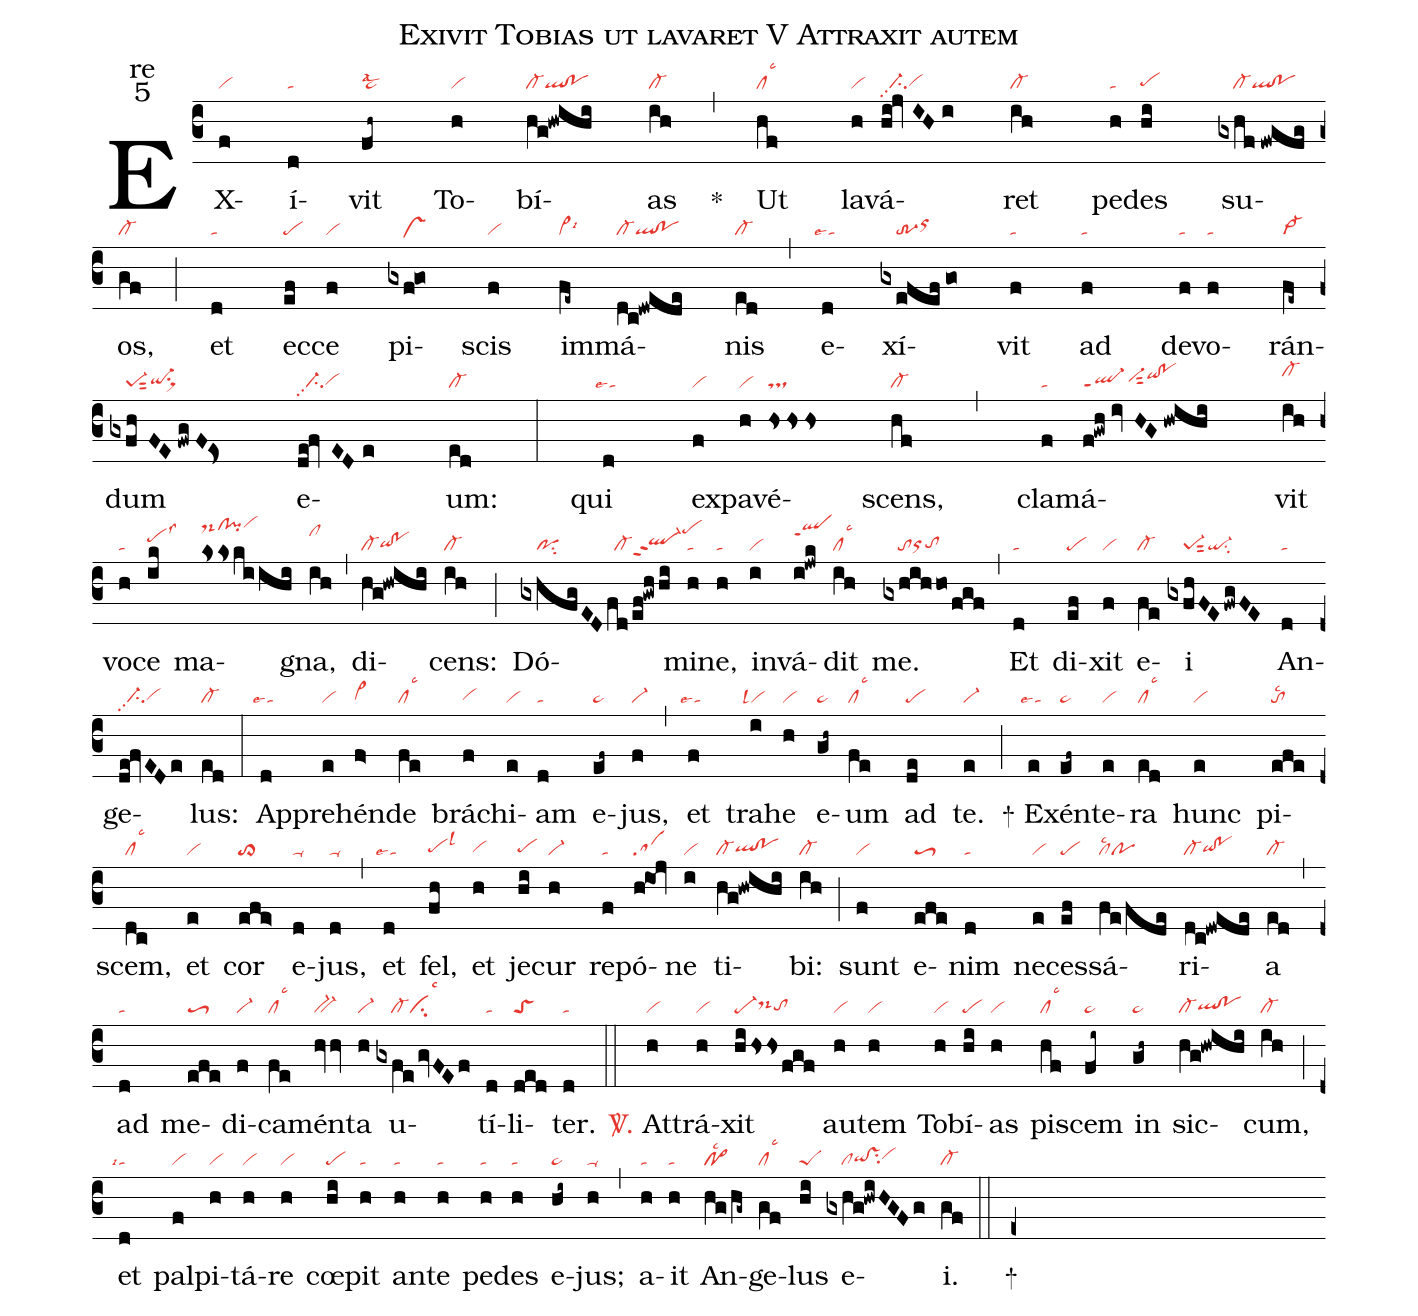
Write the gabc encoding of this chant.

name:Exivit Tobias ut lavaret V Attraxit autem;
office-part:re;
mode:5;
nabc-lines:1;
%%
(c3) EX(f|vi)í(d|ta)vit(fh~|pe~lsal2) To(h|vi)bí(hg!hwihi|cl-ql!po)as(ih|cl-) <sp>*</sp>(,) Ut(hf|cllsc3) la(h|vi)vá(hi!jvIHi|//ci-pp2vihg)ret(ih|cl-) pe(h|ta)des(hi|pehg) su(gxhf/fwgfgz|////cl-ql!po)os,(gf|cl-) (;) et(d|ta) ec(ef|pe)ce(f|vi) pi(gxf!go|////vshe)scis(f|vi) im(fe~|cl~lsi6)má(dc!dwede|cl-ql!po)nis(ed|cl-) (,) e(d|``talse1)xí(gxefef/go|////tr-3orhi)vit(f|ta) ad(f|ta) de(f|ta)vo(f|ta)rán(fe~z|vi->)dum(gxfhFE/fwgF!Es>|////pe-1sut2qi-hgsu1sux1) e(de!fvEDe|//ci-pp2vihg)um:(ed|cl-) (:) qui(d|``talse1) ex(f|vi)pa(h|vi)vé(hsss|ts)scens,(hf|cl-) (,) cla(f|ta)má(f!gwh/ivHG/hwihi|ql-ppt1vi-hhsut2qihi!pohi)vit(ihz|cl-hj) vo(h|ta)ce(ik|pehilss3) ma(ksskiihi|ds-hmclhm!pihmvihn)gna,(ih|clhk) (,) di(hg!hwihi|cl-qihg!pohg)cens:(ih|cl-) (;) Dó(gxhfgED|////posu2|fd/ef!gwhhi|//cl-ql-hhppt2pehl)mi(h|ta)ne,(h|ta) in(i|vi)vá(i!jwk|qlhkppt1)dit(ih|cllsc3) me.(gxhihho/fgf|////toorhgtohg) (,) Et(d|ta) di(ef|pe)xit(f|vi) e(fe|cl-)i(gxfhFE/fwgFE|////pe-1sut2qi-su2) An(d|ta)ge(de!fvEDe|//ci-pp2vihg)lus:(ed|cl-) (:) Ap(d|``talse1)pre(e|vi)hén(f>|vi>hg)de(fe|cllsc3) brá(f|vihg)chi(e|vi)am(d|ta) e(ef~|pe~)jus,(f|vi-) (,) et(f|``talse1) tra(i|``vilsl4)he(h|vi) e(gh~|pe~)um(fe|cllsc3) ad(de|pe) te.(e|vi-) (;)

<sp>+</sp> Ex(e|``talse1)én(ef~|pe~)te(e|vi)ra(ed|cllsc3) hunc(e|vi) pi(efe|tolsc2)scem,(dc|cllsc3) et(e|vi) cor(efe>|to>) e(d|ta-)jus,(d|ta-) (,) et(d|``talse1) fel,(fh|pehglsl3) et(h|vihg) je(hi|pehg)cur(h|vi-) re(f|ta)pó(h!ioj|sa)ne(i|vi) ti(hg!hwihi|cl-qlhg!pohg)bi:(ih|cl-) (;) sunt(f|vi) e(efe|toS3)nim(d|ta) ne(e|vi)ces(ef|pe)sá(fe/fde|cllsc2po)ri(dc!dwede|cl-qihg!pohg)a(ed|cl-) (,) ad(d|ta) me(efe|toS3)di(f|vi-)ca(fe|cllsc3)mén(hvhv|bv-)ta(h|vi-) u(gxfegvFEf|////cl-cilsc3)tí(d|ta)li(ded|toS)ter.(d|ta) (::)

<c><sp>V/</sp>.</c> At(h|vi)trá(h|vi)xit(hihss/fgf|pe-ds-hhtohg) au(h|vi)tem(h|vi) To(h|vi)bí(hi|pe)as(h|vi) pi(hf|cllsc3)scem(fi~|pe~) in(gh~|pe~) sic(hg!hwihi|cl-qlhg!pohg)cum,(ih|cl-) (;) et(d|``talsi1) pal(f|vi)pi(h|vi)tá(h|vi)re(h|vi) cœ(hi|pe)pit(h|ta) an(h|ta)te(h|ta) pe(h|ta)des(h|ta) e(hi~|pe~)jus;(h|ta-) (,) a(h|ta)it(h|ta) An(hg/hg~|pf~lsc2)ge(gf|cllsc3)lus(hi|peS) e(gxhg!hwiHGFg|////clqihg!vshgsu2vihh)i.(gf|cl-) (::) <sp>+</sp>(e+)
